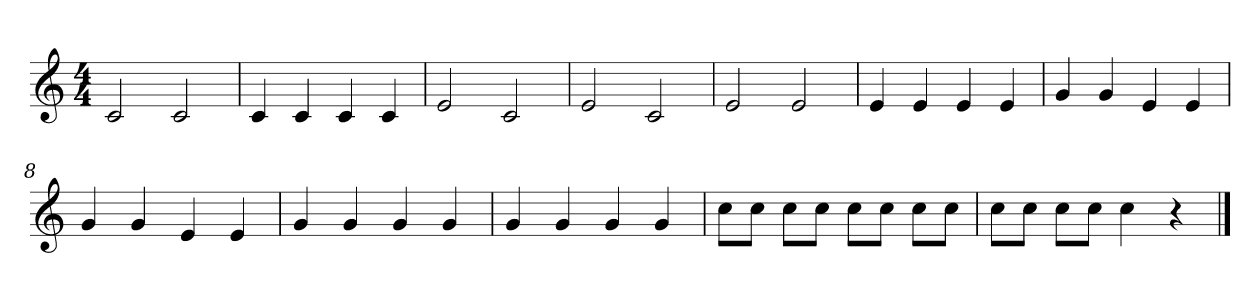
**kern
*part1
*staff1
*k[]
*M4/4
*MM120
=1
2c
2c
=2
4c
4c
4c
4c
=3
2e
2c
=4
2e
2c
=5
2e
2e
=6
4e
4e
4e
4e
=7
4g
4g
4e
4e
=8
4g
4g
4e
4e
=9
4g
4g
4g
4g
=10
4g
4g
4g
4g
=11
8ccL
8ccJ
8ccL
8ccJ
8ccL
8ccJ
8ccL
8ccJ
=12
8ccL
8ccJ
8ccL
8ccJ
4cc
4r
==
*-
